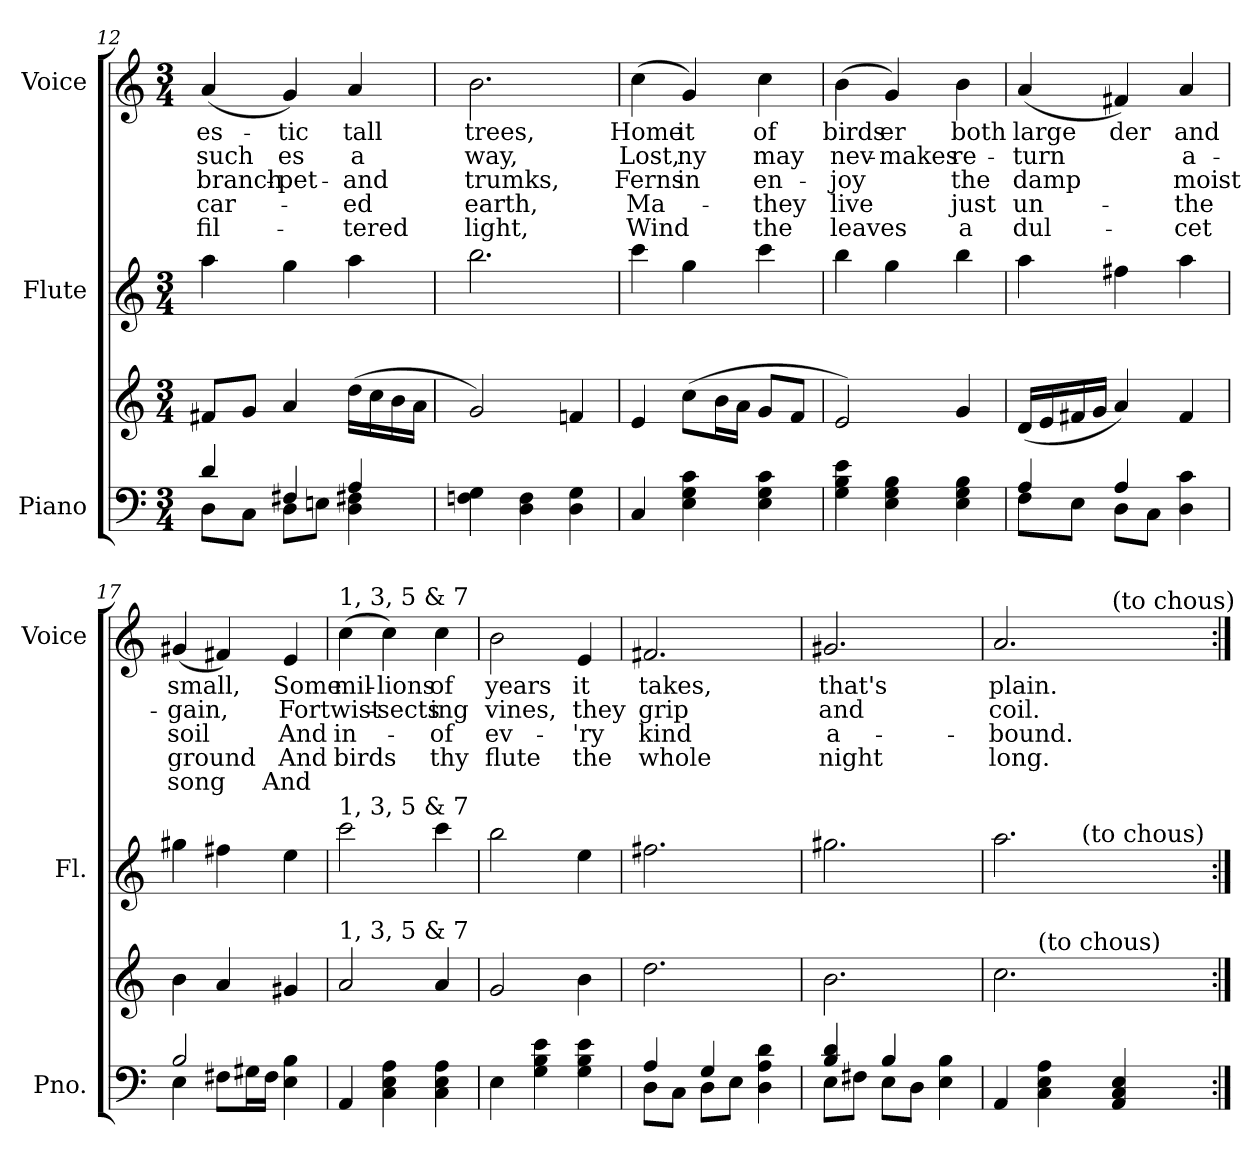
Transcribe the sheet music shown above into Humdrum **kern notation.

**kern	**kern	**kern	**kern	**text	**text	**text	**text	**text
*part3	*part3	*part2	*part1	*part1	*part1	*part1	*part1	*part1
*staff4	*staff3	*staff2	*staff1	*staff1	*staff1	*staff1	*staff1	*staff1
*I"Piano	*	*I"Flute	*I"Voice	*	*	*	*	*
*I'Pno.	*	*I'Fl.	*I'Voice	*	*	*	*	*
*clefF4	*clefG2	*clefG2	*clefG2	*	*	*	*	*
*k[]	*k[]	*k[]	*k[]	*	*	*	*	*
*C:	*C:	*C:	*C:	*	*	*	*	*
*M3/4	*M3/4	*M3/4	*M3/4	*	*	*	*	*
=12	=12	=12	=12	=12	=12	=12	=12	=12
*^	*	*	*	*	*	*	*	*
!	!	!	!	!	!LO:LY:a:color=#000000	!LO:LY:b:color=#000000	!LO:LY:b:color=#000000	!LO:LY:b:color=#000000	!LO:LY:b:color=#000000
4di/	8Di\L	8f#Xi/L	4aai\	(4ai/	-es-	such	branch-	car-	fil-
.	8Ci\J	8gi/J	.	.	.	.	.	.	.
!	!	!	!	!	!LO:LY:a:color=#000000	!LO:LY:b:color=#000000	!LO:LY:b:color=#000000	!	!
4F#Xi/	8Di\L	4ai/	4ggi\	4gi/)	-tic	-es	-pet-	.	.
.	8Eni\J	.	.	.	.	.	.	.	.
!	!	!	!	!	!LO:LY:a:color=#000000	!LO:LY:b:color=#000000	!LO:LY:b:color=#000000	!LO:LY:b:color=#000000	!LO:LY:b:color=#000000
4Ai/	4Di\ 4F#Xi	(16ddi\LL	4aai\	4ai/	tall	a	and	-ed	-tered
.	.	16cci\	.	.	.	.	.	.	.
.	.	16bi\	.	.	.	.	.	.	.
.	.	16ai\JJ	.	.	.	.	.	.	.
*v	*v	*	*	*	*	*	*	*	*
!!LO:LB:g=z
=13	=13	=13	=13	=13	=13	=13	=13	=13
!	!	!	!	!LO:LY:a:color=#000000	!LO:LY:b:color=#000000	!LO:LY:b:color=#000000	!LO:LY:b:color=#000000	!LO:LY:b:color=#000000
4Fni\ 4Gi	2gi/)	2.bbi\	2.bi\	trees,	way,	trumks,	earth,	light,
4Di\ 4Fi	.	.	.	.	.	.	.	.
4Di\ 4Gi	4fni/	.	.	.	.	.	.	.
=14	=14	=14	=14	=14	=14	=14	=14	=14
!	!	!	!	!LO:LY:a:color=#000000	!LO:LY:b:color=#000000	!LO:LY:b:color=#000000	!LO:LY:b:color=#000000	!LO:LY:b:color=#000000
4Ci/	4ei/	4ccci\	(4cci\	Home	Lost,	Ferns	Ma-	Wind
!	!	!	!	!LO:LY:b:color=#000000	!LO:LY:b:color=#000000	!LO:LY:b:color=#000000	!	!
4Ei\ 4Gi 4ci	(8cci\L	4ggi\	4gi/)	it	-ny	in	.	.
.	16bi\L	.	.	.	.	.	.	.
.	16ai\JJ	.	.	.	.	.	.	.
!	!	!	!	!LO:LY:a:color=#000000	!LO:LY:b:color=#000000	!LO:LY:b:color=#000000	!LO:LY:b:color=#000000	!LO:LY:b:color=#000000
4Ei\ 4Gi 4ci	8gi/L	4ccci\	4cci\	of	may	en-	they	the
.	8fi/J	.	.	.	.	.	.	.
=15	=15	=15	=15	=15	=15	=15	=15	=15
!	!	!	!	!LO:LY:a:color=#000000	!LO:LY:b:color=#000000	!LO:LY:b:color=#000000	!LO:LY:b:color=#000000	!LO:LY:b:color=#000000
4Gi\ 4Bi 4ei	2ei/)	4bbi\	(4bi\	birds	nev-	-joy	live	leaves
!	!	!	!	!LO:LY:b:color=#000000	!LO:LY:b:color=#000000	!	!	!
4Ei\ 4Gi 4Bi	.	4ggi\	4gi/)	-er	makes	.	.	.
!	!	!	!	!LO:LY:a:color=#000000	!LO:LY:b:color=#000000	!LO:LY:b:color=#000000	!LO:LY:b:color=#000000	!LO:LY:b:color=#000000
4Ei\ 4Gi 4Bi	4gi/	4bbi\	4bi\	both	re-	the	just	a
=16	=16	=16	=16	=16	=16	=16	=16	=16
*^	*	*	*	*	*	*	*	*
!	!	!	!	!	!LO:LY:a:color=#000000	!LO:LY:b:color=#000000	!LO:LY:b:color=#000000	!LO:LY:b:color=#000000	!LO:LY:b:color=#000000
4Ai/	8Fi\L	(16di/LL	4aai\	(4ai/	large	-turn	damp	un-	dul-
.	.	16ei/	.	.	.	.	.	.	.
.	8Ei\J	16f#Xi/	.	.	.	.	.	.	.
.	.	16gi/JJ	.	.	.	.	.	.	.
!	!	!	!	!	!LO:LY:b:color=#000000	!	!	!	!
4Ai/	8Di\L	4ai/)	4ff#Xi\	4f#Xi/)	-der	.	.	.	.
.	8Ci\J	.	.	.	.	.	.	.	.
!	!	!	!	!	!LO:LY:a:color=#000000	!LO:LY:b:color=#000000	!LO:LY:b:color=#000000	!LO:LY:b:color=#000000	!LO:LY:b:color=#000000
4Di\ 4ci	4ryy	4f#i/	4aai\	4ai/	and	a-	moist	the	-cet
=17	=17	=17	=17	=17	=17	=17	=17	=17	=17
!	!	!	!	!	!LO:LY:a:color=#000000	!LO:LY:b:color=#000000	!LO:LY:b:color=#000000	!LO:LY:b:color=#000000	!LO:LY:b:color=#000000
2Bi/	4Ei\	4bi\	4gg#Xi\	(4g#Xi/	small,	-gain,	soil	ground	song
.	8F#Xi\L	4ai/	4ff#Xi\	4f#Xi/)	.	.	.	.	.
.	16G#Xi\L	.	.	.	.	.	.	.	.
.	16F#i\JJ	.	.	.	.	.	.	.	.
!	!	!	!	!	!LO:LY:a:color=#000000	!LO:LY:b:color=#000000	!LO:LY:b:color=#000000	!LO:LY:b:color=#000000	!LO:LY:b:color=#000000
4Ei\ 4Bi	4ryy	4g#Xi/	4eei\	4ei/	Some	For	And	And	And
*v	*v	*	*	*	*	*	*	*	*
=18	=18	=18	=18	=18	=18	=18	=18	=18
*^	*	*	*	*	*	*	*	*
!	!	!	!	!LO:TX:a:t=1, 3, 5 & 7	!	!	!	!	!
!	!	!	!LO:TX:a:t=1, 3, 5 & 7	!	!	!	!	!	!
!	!	!LO:TX:a:t=1, 3, 5 & 7	!	!	!	!	!	!	!
!	!	!	!	!	!LO:LY:b:color=#000000	!LO:LY:b:color=#000000	!LO:LY:b:color=#000000	!LO:LY:b:color=#000000	!
*v	*v	*	*	*	*	*	*	*	*
4AAi/	2ai/	2ccci\	(4cci\	mil-	twist-	in-	birds	.
!	!	!	!	!LO:LY:b:color=#000000	!LO:LY:b:color=#000000	!	!	!
4Ci\ 4Ei 4Ai	.	.	4cci\)	-lions	-sects	.	.	.
!	!	!	!	!LO:LY:b:color=#000000	!LO:LY:b:color=#000000	!LO:LY:b:color=#000000	!LO:LY:b:color=#000000	!
4Ci\ 4Ei 4Ai	4ai/	4ccci\	4cci\	of	-ing	of	thy	.
=19	=19	=19	=19	=19	=19	=19	=19	=19
!	!	!	!	!LO:LY:b:color=#000000	!LO:LY:b:color=#000000	!LO:LY:b:color=#000000	!LO:LY:b:color=#000000	!
4Ei\	2gi/	2bbi\	2bi\	years	vines,	ev-	flute	.
4Gi\ 4Bi 4ei	.	.	.	.	.	.	.	.
!	!	!	!	!LO:LY:b:color=#000000	!LO:LY:b:color=#000000	!LO:LY:b:color=#000000	!LO:LY:b:color=#000000	!
4Gi\ 4Bi 4ei	4bi\	4eei\	4ei/	it	they	-'ry	the	.
!!LO:PB:g=z
=20	=20	=20	=20	=20	=20	=20	=20	=20
*^	*	*	*	*	*	*	*	*
!	!	!	!	!	!LO:LY:b:color=#000000	!LO:LY:b:color=#000000	!LO:LY:b:color=#000000	!LO:LY:b:color=#000000	!
4Ai/	8Di\L	2.ddi\	2.ff#Xi\	2.f#Xi/	takes,	grip	kind	whole	.
.	8Ci\J	.	.	.	.	.	.	.	.
4Gi/	8Di\L	.	.	.	.	.	.	.	.
.	8Ei\J	.	.	.	.	.	.	.	.
4Di\ 4Ai 4di	4ryy	.	.	.	.	.	.	.	.
=21	=21	=21	=21	=21	=21	=21	=21	=21	=21
!	!	!	!	!	!LO:LY:b:color=#000000	!LO:LY:b:color=#000000	!LO:LY:b:color=#000000	!LO:LY:b:color=#000000	!
4Bi/ 4di	8Ei\L	2.bi\	2.gg#Xi\	2.g#Xi/	that's	and	a-	night	.
.	8F#Xi\J	.	.	.	.	.	.	.	.
4Bi/	8Ei\L	.	.	.	.	.	.	.	.
.	8Di\J	.	.	.	.	.	.	.	.
4Ei\ 4Bi	4ryy	.	.	.	.	.	.	.	.
*v	*v	*	*	*	*	*	*	*	*
=22	=22	=22	=22	=22	=22	=22	=22	=22
*^	*	*	*	*	*	*	*	*
!	!	!	!	!	!LO:LY:b:color=#000000	!LO:LY:b:color=#000000	!LO:LY:b:color=#000000	!LO:LY:b:color=#000000	!
*v	*v	*^	*^	*^	*	*	*	*	*
4AAi/	2.cci\	4ryy	2.aai\	4ryy	2.ai/	2ryy	plain.	coil.	-bound.	long.	.
!	!	!LO:TX:a:t=(to chous)	!	!	!	!	!	!	!	!	!
4Ci\ 4Ei 4Ai	.	2ryy	.	16ryy	.	.	.	.	.	.	.
.	.	.	.	32ryy	.	.	.	.	.	.	.
.	.	.	.	64ryy	.	.	.	.	.	.	.
.	.	.	.	256ryy	.	.	.	.	.	.	.
.	.	.	.	1024ryy	.	.	.	.	.	.	.
!	!	!	!	!LO:TX:a:t=(to chous)	!	!	!	!	!	!	!
.	.	.	.	4ryy	.	.	.	.	.	.	.
!	!	!	!	!	!	!LO:TX:a:t=(to chous)	!	!	!	!	!
4AAi/ 4Ci 4Ei	.	.	.	.	.	4ryy	.	.	.	.	.
.	.	.	.	8ryy	.	.	.	.	.	.	.
.	.	.	.	128ryy	.	.	.	.	.	.	.
.	.	.	.	512.ryy	.	.	.	.	.	.	.
*	*v	*v	*	*	*v	*v	*	*	*	*	*
*	*	*v	*v	*	*	*	*	*	*
=:|!	=:|!	=:|!	=:|!	=:|!	=:|!	=:|!	=:|!	=:|!
*-	*-	*-	*-	*-	*-	*-	*-	*-
